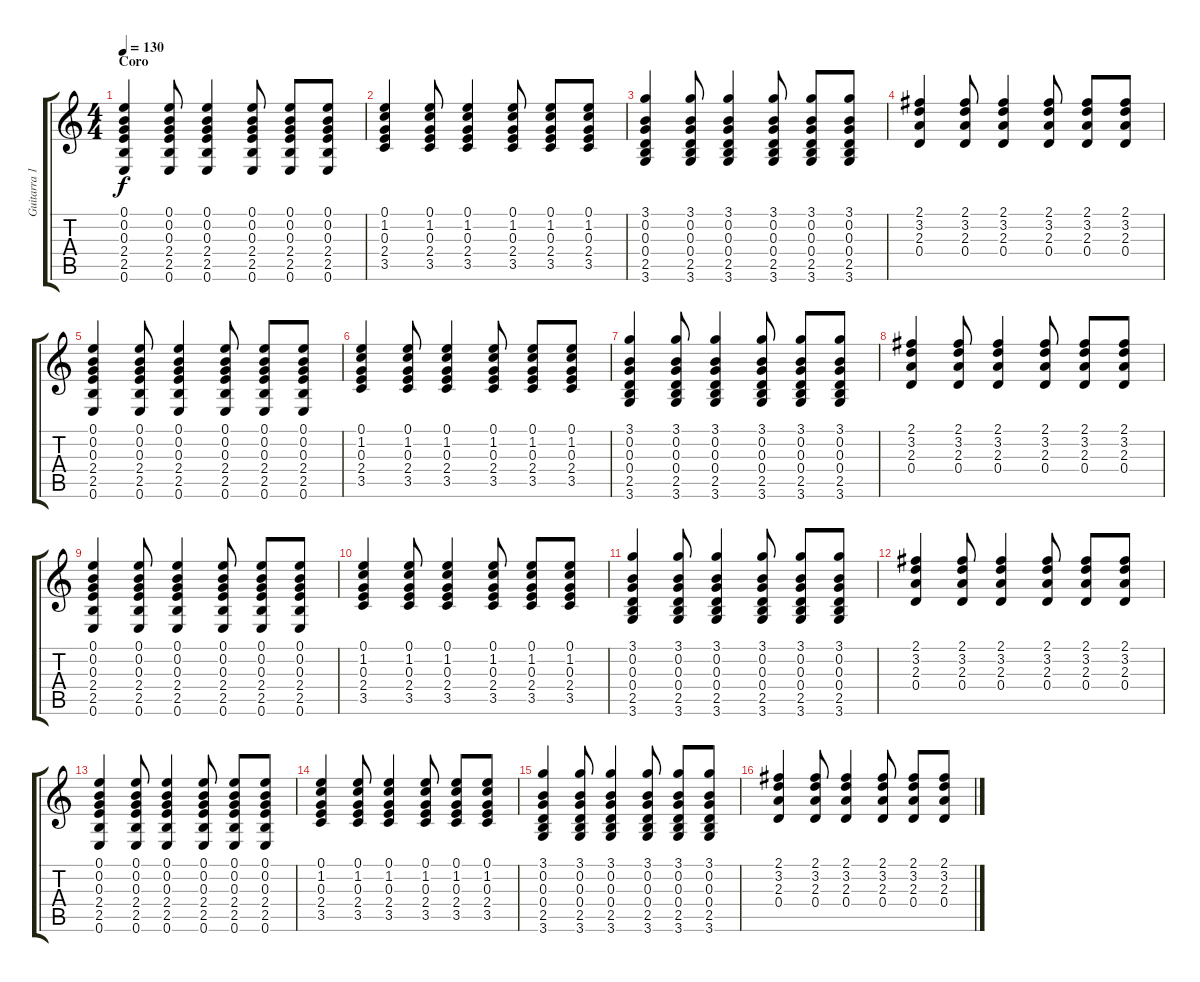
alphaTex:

\track ("Guitarra 1" "Guitarra 1") {instrument acousticguitarsteel}
\staff {score tabs}
\tuning (E4 B3 G3 D3 A2 E2) {hide}
\ts (4 4)
\section ("" "Coro")
\tempo 130
\clef g2
\ks c
(0.1 0.2 0.3 2.4 2.5 0.6).4{dy f volume 9 instrument acousticguitarsteel} (0.1 0.2 0.3 2.4 2.5 0.6).8 (0.1 0.2 0.3 2.4 2.5 0.6).4 (0.1 0.2 0.3 2.4 2.5 0.6).8 (0.1 0.2 0.3 2.4 2.5 0.6).8 (0.1 0.2 0.3 2.4 2.5 0.6).8 |
(0.1 1.2 0.3 2.4 3.5).4 (0.1 1.2 0.3 2.4 3.5).8 (0.1 1.2 0.3 2.4 3.5).4 (0.1 1.2 0.3 2.4 3.5).8 (0.1 1.2 0.3 2.4 3.5).8 (0.1 1.2 0.3 2.4 3.5).8 |
(3.1 0.2 0.3 0.4 2.5 3.6).4 (3.1 0.2 0.3 0.4 2.5 3.6).8 (3.1 0.2 0.3 0.4 2.5 3.6).4 (3.1 0.2 0.3 0.4 2.5 3.6).8 (3.1 0.2 0.3 0.4 2.5 3.6).8 (3.1 0.2 0.3 0.4 2.5 3.6).8 |
(2.1 3.2 2.3 0.4).4 (2.1 3.2 2.3 0.4).8 (2.1 3.2 2.3 0.4).4 (2.1 3.2 2.3 0.4).8 (2.1 3.2 2.3 0.4).8 (2.1 3.2 2.3 0.4).8 |
(0.1 0.2 0.3 2.4 2.5 0.6).4 (0.1 0.2 0.3 2.4 2.5 0.6).8 (0.1 0.2 0.3 2.4 2.5 0.6).4 (0.1 0.2 0.3 2.4 2.5 0.6).8 (0.1 0.2 0.3 2.4 2.5 0.6).8 (0.1 0.2 0.3 2.4 2.5 0.6).8 |
(0.1 1.2 0.3 2.4 3.5).4 (0.1 1.2 0.3 2.4 3.5).8 (0.1 1.2 0.3 2.4 3.5).4 (0.1 1.2 0.3 2.4 3.5).8 (0.1 1.2 0.3 2.4 3.5).8 (0.1 1.2 0.3 2.4 3.5).8 |
(3.1 0.2 0.3 0.4 2.5 3.6).4 (3.1 0.2 0.3 0.4 2.5 3.6).8 (3.1 0.2 0.3 0.4 2.5 3.6).4 (3.1 0.2 0.3 0.4 2.5 3.6).8 (3.1 0.2 0.3 0.4 2.5 3.6).8 (3.1 0.2 0.3 0.4 2.5 3.6).8 |
(2.1 3.2 2.3 0.4).4 (2.1 3.2 2.3 0.4).8 (2.1 3.2 2.3 0.4).4 (2.1 3.2 2.3 0.4).8 (2.1 3.2 2.3 0.4).8 (2.1 3.2 2.3 0.4).8 |
(0.1 0.2 0.3 2.4 2.5 0.6).4 (0.1 0.2 0.3 2.4 2.5 0.6).8 (0.1 0.2 0.3 2.4 2.5 0.6).4 (0.1 0.2 0.3 2.4 2.5 0.6).8 (0.1 0.2 0.3 2.4 2.5 0.6).8 (0.1 0.2 0.3 2.4 2.5 0.6).8 |
(0.1 1.2 0.3 2.4 3.5).4 (0.1 1.2 0.3 2.4 3.5).8 (0.1 1.2 0.3 2.4 3.5).4 (0.1 1.2 0.3 2.4 3.5).8 (0.1 1.2 0.3 2.4 3.5).8 (0.1 1.2 0.3 2.4 3.5).8 |
(3.1 0.2 0.3 0.4 2.5 3.6).4 (3.1 0.2 0.3 0.4 2.5 3.6).8 (3.1 0.2 0.3 0.4 2.5 3.6).4 (3.1 0.2 0.3 0.4 2.5 3.6).8 (3.1 0.2 0.3 0.4 2.5 3.6).8 (3.1 0.2 0.3 0.4 2.5 3.6).8 |
(2.1 3.2 2.3 0.4).4 (2.1 3.2 2.3 0.4).8 (2.1 3.2 2.3 0.4).4 (2.1 3.2 2.3 0.4).8 (2.1 3.2 2.3 0.4).8 (2.1 3.2 2.3 0.4).8 |
(0.1 0.2 0.3 2.4 2.5 0.6).4 (0.1 0.2 0.3 2.4 2.5 0.6).8 (0.1 0.2 0.3 2.4 2.5 0.6).4 (0.1 0.2 0.3 2.4 2.5 0.6).8 (0.1 0.2 0.3 2.4 2.5 0.6).8 (0.1 0.2 0.3 2.4 2.5 0.6).8 |
(0.1 1.2 0.3 2.4 3.5).4 (0.1 1.2 0.3 2.4 3.5).8 (0.1 1.2 0.3 2.4 3.5).4 (0.1 1.2 0.3 2.4 3.5).8 (0.1 1.2 0.3 2.4 3.5).8 (0.1 1.2 0.3 2.4 3.5).8 |
(3.1 0.2 0.3 0.4 2.5 3.6).4 (3.1 0.2 0.3 0.4 2.5 3.6).8 (3.1 0.2 0.3 0.4 2.5 3.6).4 (3.1 0.2 0.3 0.4 2.5 3.6).8 (3.1 0.2 0.3 0.4 2.5 3.6).8 (3.1 0.2 0.3 0.4 2.5 3.6).8 |
(2.1 3.2 2.3 0.4).4 (2.1 3.2 2.3 0.4).8 (2.1 3.2 2.3 0.4).4 (2.1 3.2 2.3 0.4).8 (2.1 3.2 2.3 0.4).8 (2.1 3.2 2.3 0.4).8
